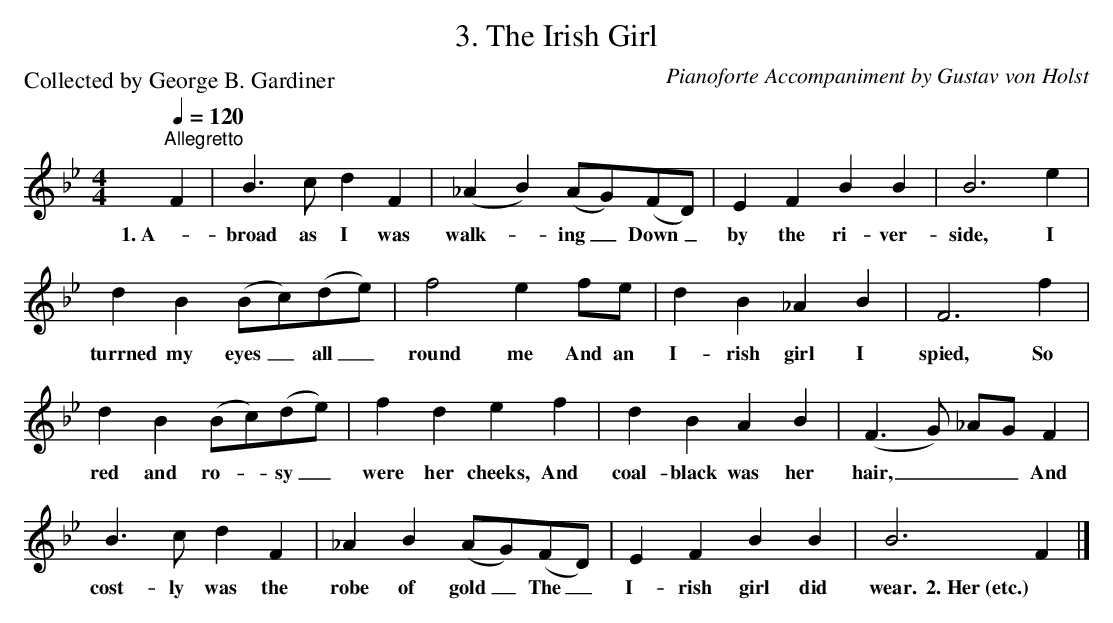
X:1
T:3. The Irish Girl
C:Pianoforte Accompaniment by Gustav von Holst
P:Collected by George B. Gardiner
L:1/4
Q:1/4=120
M:4/4
K:Bb
"^Allegretto" F | B3/2 c/ d F | (_A B) (A/G/)(F/D/) | E F B B | B3 e |$ d B (B/c/)(d/e/) |
w: 1. A-|broad as I was|walk- * ing _ Down _|by the ri- ver-|side, I|turrned my eyes _ all _|
f2 e f/e/ | d B _A B | F3 f |$ d B (B/c/)(d/e/) | f d e f | d B A B | (F3/2 G/) _A/G/ F |$
w: round me And an|I- rish girl I|spied, So|red and ro- * sy _|were her cheeks, And|coal- black was her|hair, _ _ _ And|
B3/2 c/ d F | _A B (A/G/)(F/D/) | E F B B | B3 F |]
w: cost- ly was the|robe of gold _ The _|I- rish girl did|wear. 2. Her (etc.)|
